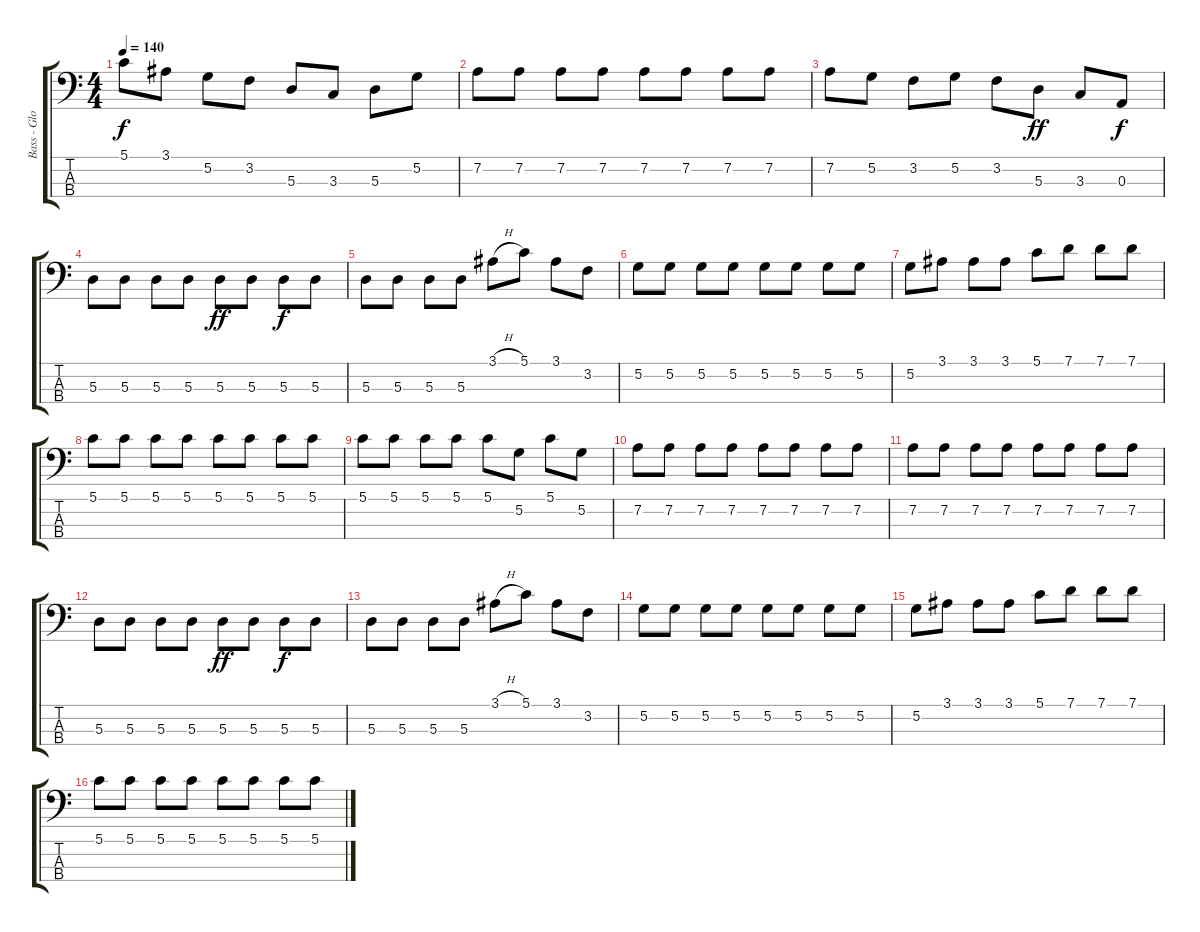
\track ("Bass - Glover" "Bass - Glo") {instrument electricbassfinger}
\staff {score tabs}
\tuning (G2 D2 A1 E1) {hide}
\ts (4 4)
\tempo 140
\clef f4
\ks c
5.1.8{dy f} 3.1.8 5.2.8 3.2.8 5.3.8 3.3.8 5.3.8 5.2.8 |
7.2.8 7.2.8 7.2.8 7.2.8 7.2.8 7.2.8 7.2.8 7.2.8 |
7.2.8 5.2.8 3.2.8 5.2.8 3.2.8 5.3.8{dy ff} 3.3.8 0.3.8{dy f} |
5.3.8 5.3.8 5.3.8 5.3.8 5.3.8{dy ff} 5.3.8 5.3.8{dy f} 5.3.8 |
5.3.8 5.3.8 5.3.8 5.3.8 3.1{h}.8 5.1.8 3.1.8 3.2.8 |
5.2.8 5.2.8 5.2.8 5.2.8 5.2.8 5.2.8 5.2.8 5.2.8 |
5.2.8 3.1.8 3.1.8 3.1.8 5.1.8 7.1.8 7.1.8 7.1.8 |
5.1.8 5.1.8 5.1.8 5.1.8 5.1.8 5.1.8 5.1.8 5.1.8 |
5.1.8 5.1.8 5.1.8 5.1.8 5.1.8 5.2.8 5.1.8 5.2.8 |
7.2.8 7.2.8 7.2.8 7.2.8 7.2.8 7.2.8 7.2.8 7.2.8 |
7.2.8 7.2.8 7.2.8 7.2.8 7.2.8 7.2.8 7.2.8 7.2.8 |
5.3.8 5.3.8 5.3.8 5.3.8 5.3.8{dy ff} 5.3.8 5.3.8{dy f} 5.3.8 |
5.3.8 5.3.8 5.3.8 5.3.8 3.1{h}.8 5.1.8 3.1.8 3.2.8 |
5.2.8 5.2.8 5.2.8 5.2.8 5.2.8 5.2.8 5.2.8 5.2.8 |
5.2.8 3.1.8 3.1.8 3.1.8 5.1.8 7.1.8 7.1.8 7.1.8 |
5.1.8 5.1.8 5.1.8 5.1.8 5.1.8 5.1.8 5.1.8 5.1.8
